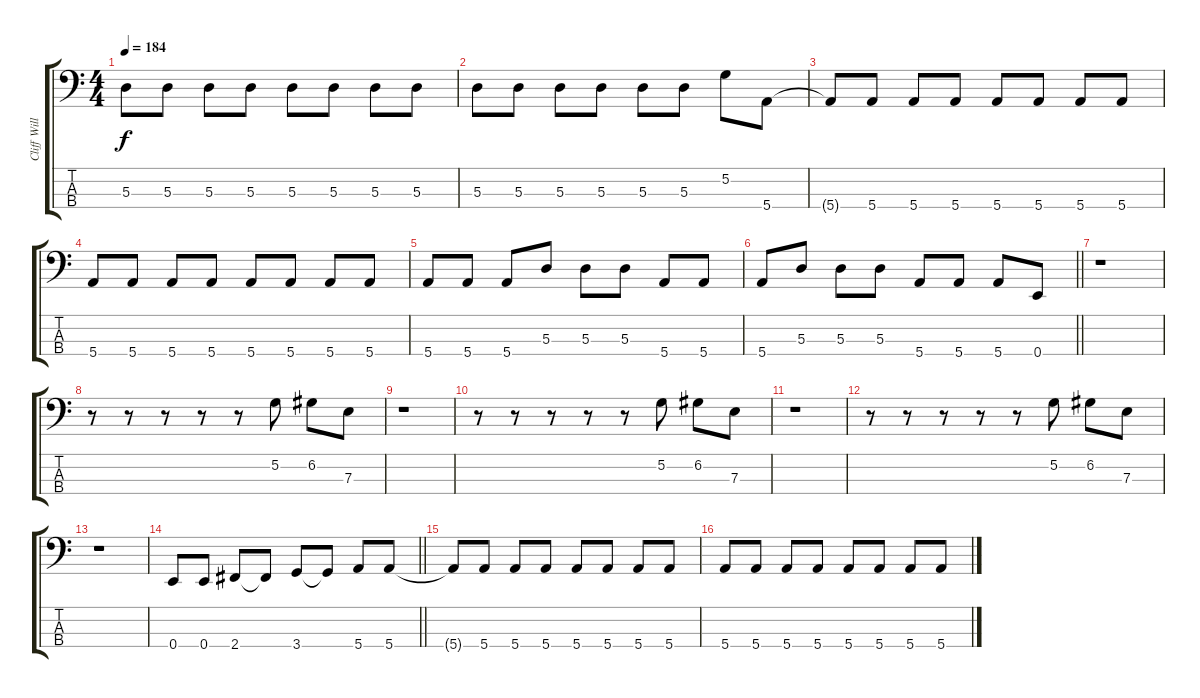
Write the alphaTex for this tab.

\track ("Cliff Williams" "Cliff Will") {instrument electricbassfinger}
\staff {score tabs}
\tuning (G2 D2 A1 E1) {hide}
\ts (4 4)
\tempo 184
\clef f4
\ks c
5.3.8{dy f} 5.3.8 5.3.8 5.3.8 5.3.8 5.3.8 5.3.8 5.3.8 |
5.3.8 5.3.8 5.3.8 5.3.8 5.3.8 5.3.8 5.2.8 5.4.8 |
5.4{t}.8 5.4.8 5.4.8 5.4.8 5.4.8 5.4.8 5.4.8 5.4.8 |
5.4.8 5.4.8 5.4.8 5.4.8 5.4.8 5.4.8 5.4.8 5.4.8 |
5.4.8 5.4.8 5.4.8 5.3.8 5.3.8 5.3.8 5.4.8 5.4.8 |
\barLineRight lightlight
5.4.8 5.3.8 5.3.8 5.3.8 5.4.8 5.4.8 5.4.8 0.4.8 |
r.1 |
r.8 r.8 r.8 r.8 r.8 5.2.8 6.2.8 7.3.8 |
r.1 |
r.8 r.8 r.8 r.8 r.8 5.2.8 6.2.8 7.3.8 |
r.1 |
r.8 r.8 r.8 r.8 r.8 5.2.8 6.2.8 7.3.8 |
r.1 |
\barLineRight lightlight
0.4.8 0.4.8 2.4.8 2.4{t}.8 3.4.8 3.4{t}.8 5.4.8 5.4.8 |
5.4{t}.8 5.4.8 5.4.8 5.4.8 5.4.8 5.4.8 5.4.8 5.4.8 |
5.4.8 5.4.8 5.4.8 5.4.8 5.4.8 5.4.8 5.4.8 5.4.8
